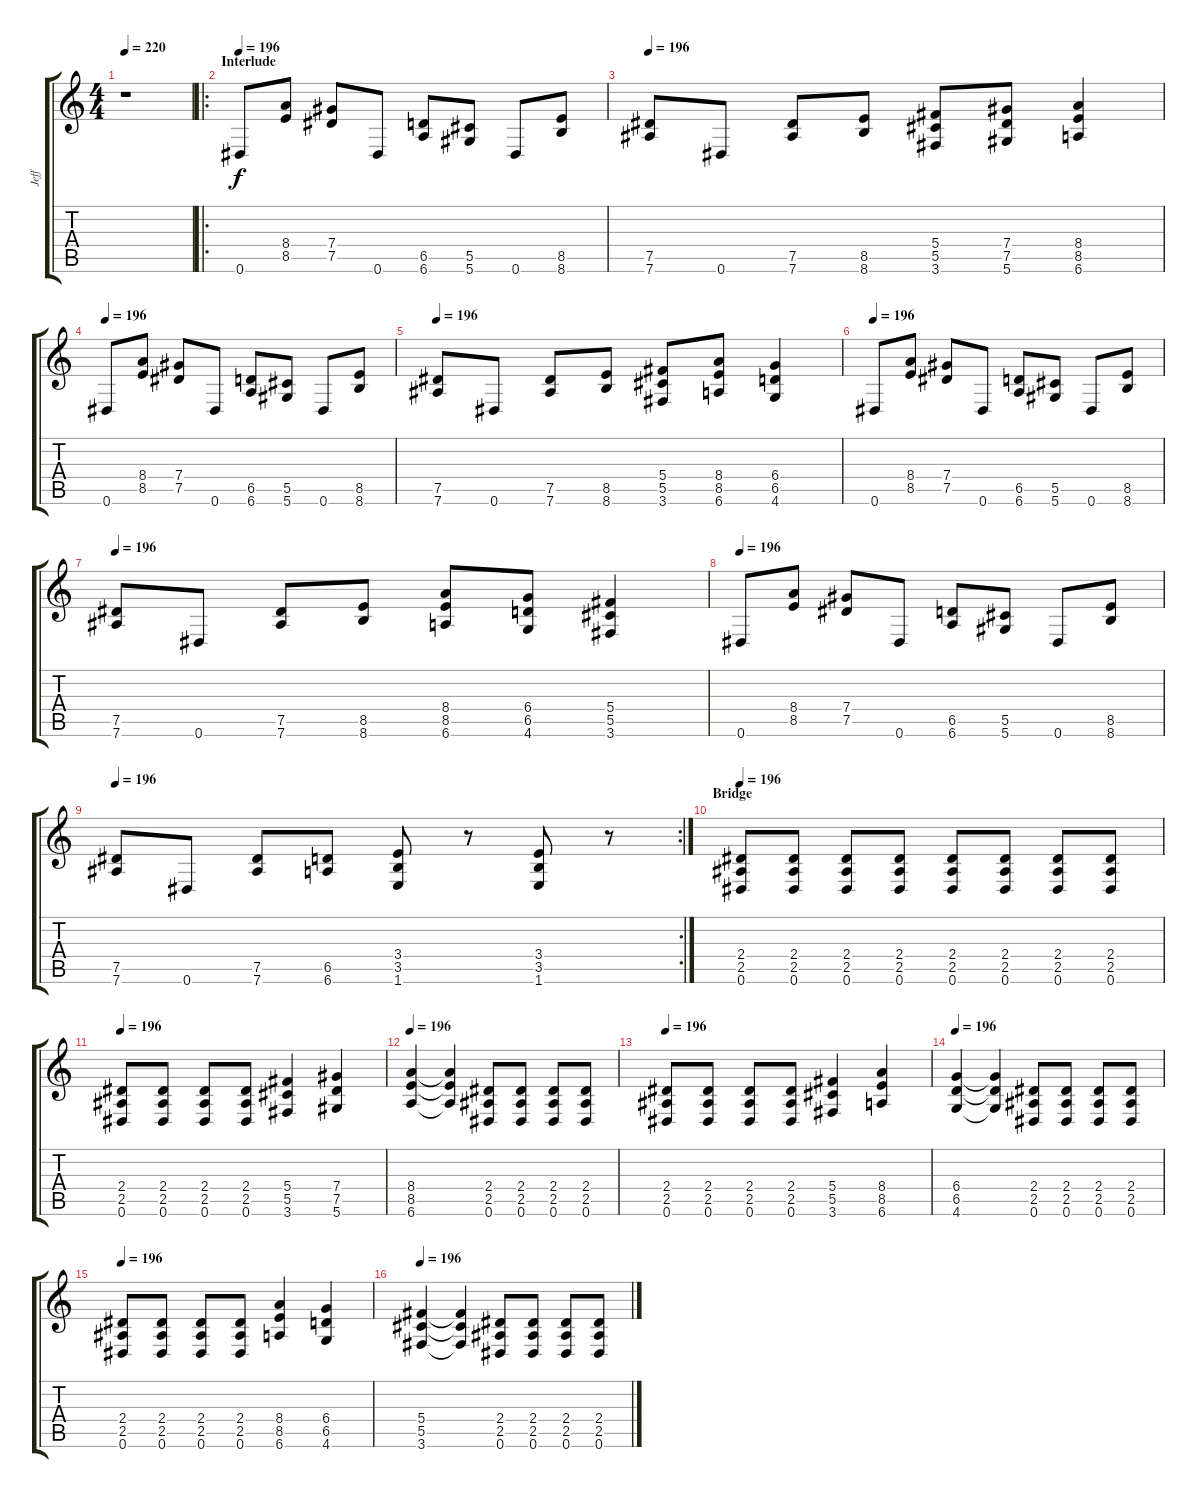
\track ("Jeff" "Jeff") {instrument distortionguitar}
\staff {score tabs}
\tuning (Eb4 Bb3 Gb3 Db3 Ab2 Eb2) {hide}
\ts (4 4)
\tempo 220
\clef g2
\ks c
r.1{dy f} |
\ro
\section ("" "Interlude")
\tempo 196
0.6.8 (8.4 8.5).8 (7.4 7.5).8 0.6.8 (6.5 6.6).8 (5.5 5.6).8 0.6.8 (8.5 8.6).8 |
\tempo 196
(7.5 7.6).8 0.6.8 (7.5 7.6).8 (8.5 8.6).8 (5.4 5.5 3.6).8 (7.4 7.5 5.6).8 (8.4 8.5 6.6).4 |
\tempo 196
0.6.8 (8.4 8.5).8 (7.4 7.5).8 0.6.8 (6.5 6.6).8 (5.5 5.6).8 0.6.8 (8.5 8.6).8 |
\tempo 196
(7.5 7.6).8 0.6.8 (7.5 7.6).8 (8.5 8.6).8 (5.4 5.5 3.6).8 (8.4 8.5 6.6).8 (6.4 6.5 4.6).4 |
\tempo 196
0.6.8 (8.4 8.5).8 (7.4 7.5).8 0.6.8 (6.5 6.6).8 (5.5 5.6).8 0.6.8 (8.5 8.6).8 |
\tempo 196
(7.5 7.6).8 0.6.8 (7.5 7.6).8 (8.5 8.6).8 (8.4 8.5 6.6).8 (6.4 6.5 4.6).8 (5.4 5.5 3.6).4 |
\tempo 196
0.6.8 (8.4 8.5).8 (7.4 7.5).8 0.6.8 (6.5 6.6).8 (5.5 5.6).8 0.6.8 (8.5 8.6).8 |
\rc 2
\tempo 196
(7.5 7.6).8 0.6.8 (7.5 7.6).8 (6.5 6.6).8 (3.4 3.5 1.6).8 r.8 (3.4 3.5 1.6).8 r.8 |
\section ("" "Bridge")
\tempo 196
(2.4 2.5 0.6).8 (2.4 2.5 0.6).8 (2.4 2.5 0.6).8 (2.4 2.5 0.6).8 (2.4 2.5 0.6).8 (2.4 2.5 0.6).8 (2.4 2.5 0.6).8 (2.4 2.5 0.6).8 |
\tempo 196
(2.4 2.5 0.6).8 (2.4 2.5 0.6).8 (2.4 2.5 0.6).8 (2.4 2.5 0.6).8 (5.4 5.5 3.6).4 (7.4 7.5 5.6).4 |
\tempo 196
(8.4 8.5 6.6).4 (8.4{t} 8.5{t} 6.6{t}).4 (2.4 2.5 0.6).8 (2.4 2.5 0.6).8 (2.4 2.5 0.6).8 (2.4 2.5 0.6).8 |
\tempo 196
(2.4 2.5 0.6).8 (2.4 2.5 0.6).8 (2.4 2.5 0.6).8 (2.4 2.5 0.6).8 (5.4 5.5 3.6).4 (8.4 8.5 6.6).4 |
\tempo 196
(6.4 6.5 4.6).4 (6.4{t} 6.5{t} 4.6{t}).4 (2.4 2.5 0.6).8 (2.4 2.5 0.6).8 (2.4 2.5 0.6).8 (2.4 2.5 0.6).8 |
\tempo 196
(2.4 2.5 0.6).8 (2.4 2.5 0.6).8 (2.4 2.5 0.6).8 (2.4 2.5 0.6).8 (8.4 8.5 6.6).4 (6.4 6.5 4.6).4 |
\tempo 196
(5.4 5.5 3.6).4 (5.4{t} 5.5{t} 3.6{t}).4 (2.4 2.5 0.6).8 (2.4 2.5 0.6).8 (2.4 2.5 0.6).8 (2.4 2.5 0.6).8
